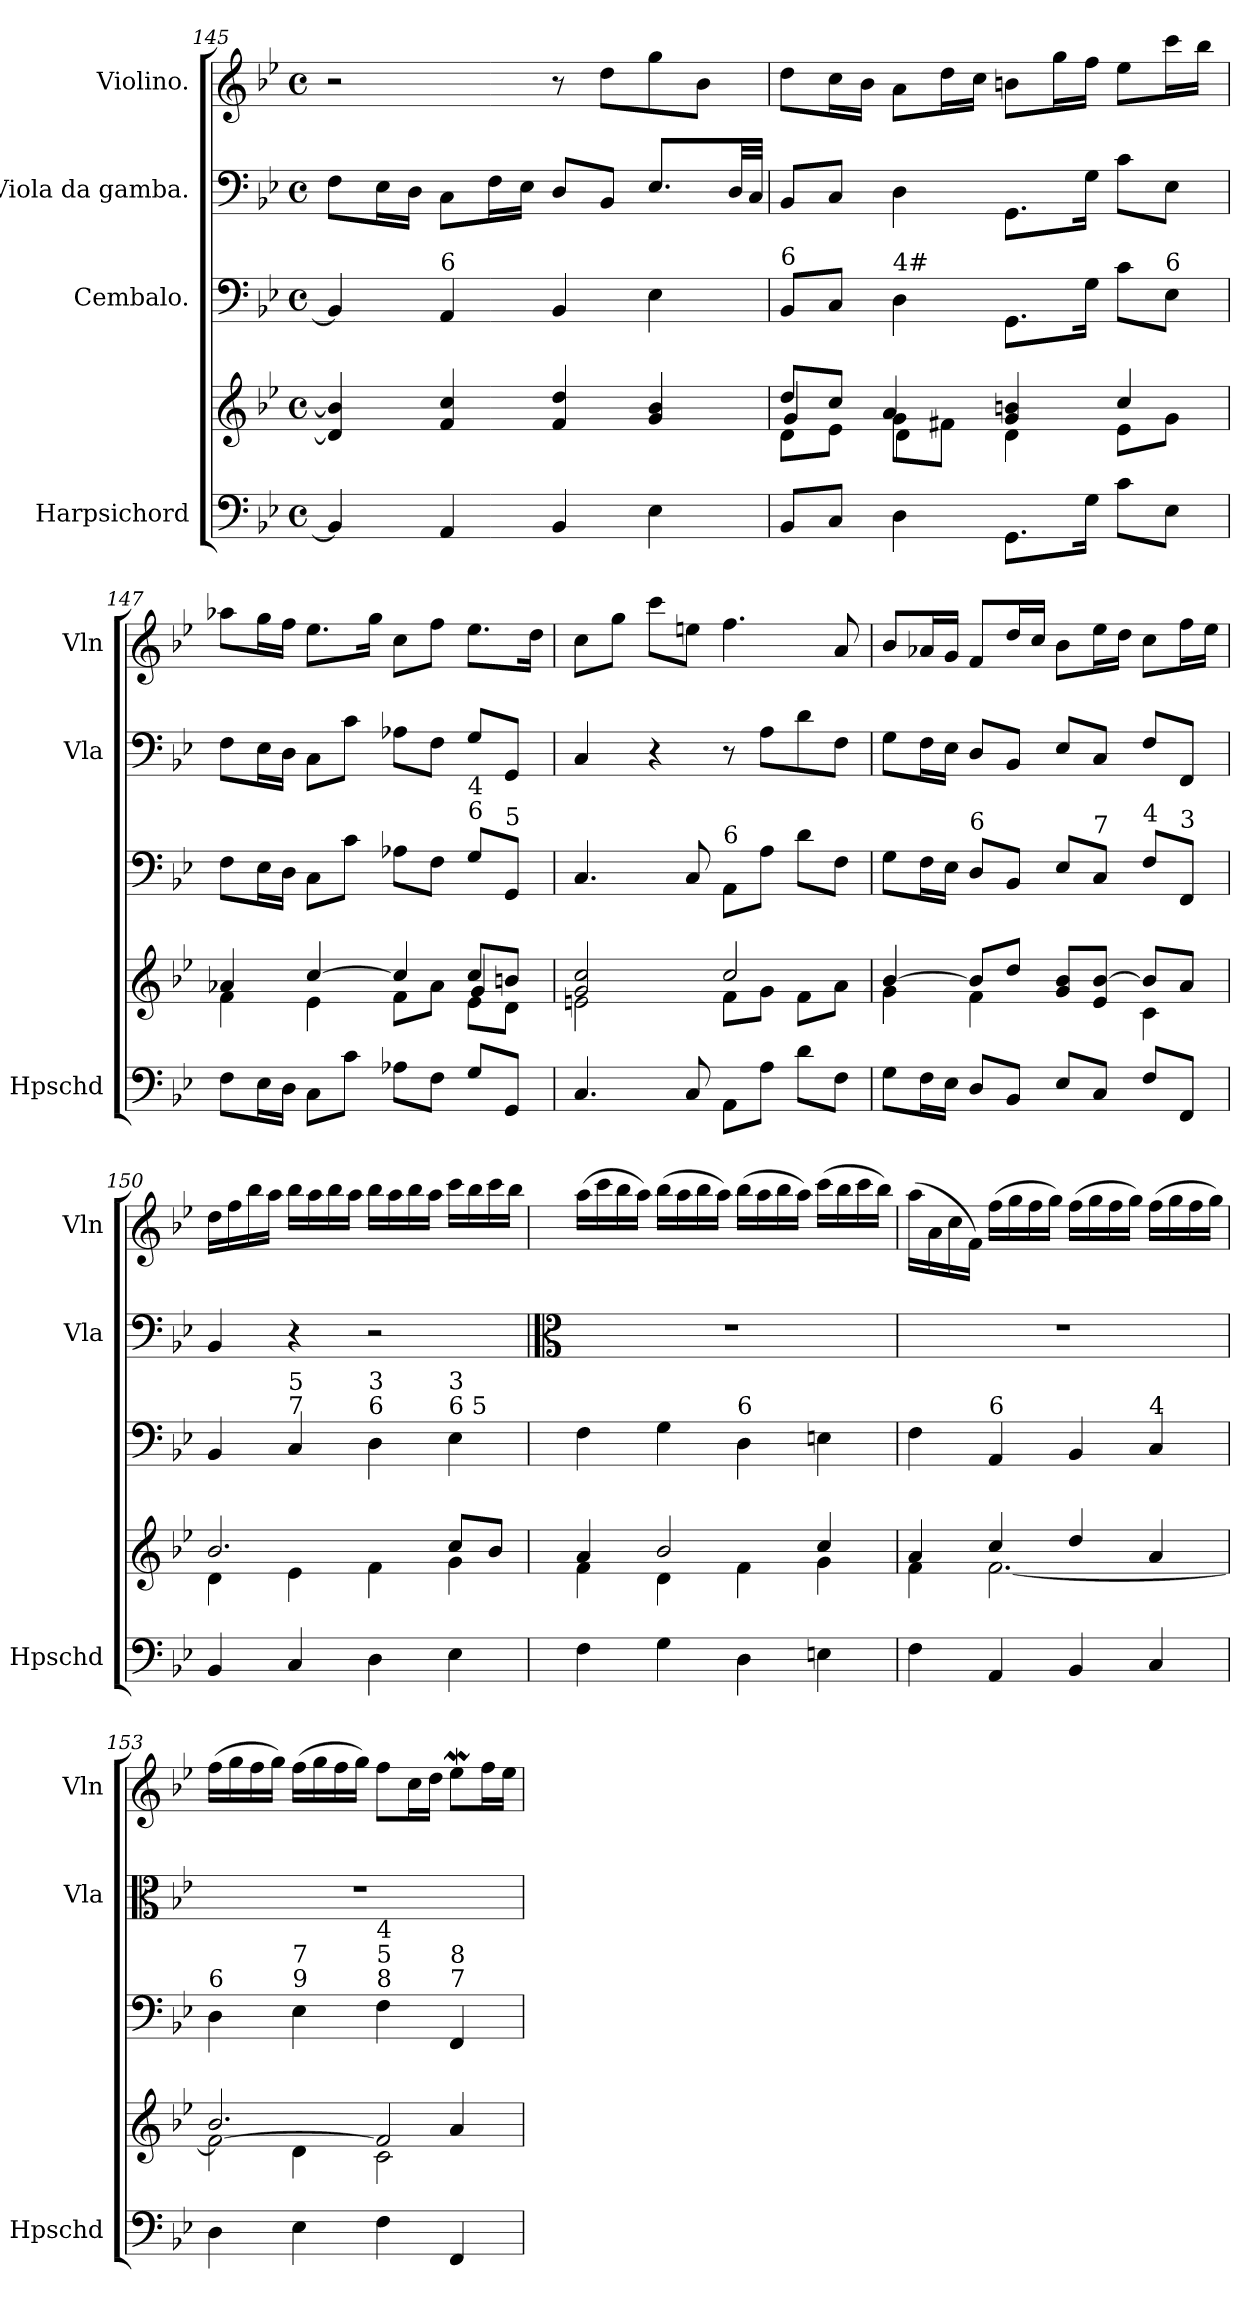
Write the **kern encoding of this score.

**kern	**kern	**kern	**kern	**kern
*part4	*part4	*part3	*part2	*part1
*staff5	*staff4	*staff3	*staff2	*staff1
*I"Harpsichord	*	*I"Cembalo.	*I"Viola da gamba.	*I"Violino.
*I'Hpschd	*	*	*I'Vla	*I'Vln
*clefF4	*clefG2	*clefF4	*clefF4	*clefG2
*k[b-e-]	*k[b-e-]	*k[b-e-]	*k[b-e-]	*k[b-e-]
*M4/4	*M4/4	*M4/4	*M4/4	*M4/4
*met(c)	*met(c)	*met(c)	*met(c)	*met(c)
=145	=145	=145	=145	=145
4BB-/]	4d/] 4b-/]	4BB-/]	8F\L	2r
.	.	.	16E-\L	.
.	.	.	16D\JJ	.
!	!	!LO:TX:a:t=6	!	!
4AA/	4f/ 4cc/	4AA/	8C\L	.
.	.	.	16F\L	.
.	.	.	16E-\JJ	.
4BB-/	4f/ 4dd/	4BB-/	8D/L	8r
.	.	.	8BB-/J	8dd\L
4E-\	4g/ 4b-/	4E-\	8.E-/L	8gg\
.	.	.	.	8b-\J
.	.	.	32D/LL	.
.	.	.	32C/JJJ	.
=146	=146	=146	=146	=146
*	*^	*	*	*
*	*	*^	*	*	*
!	!	!	!	!LO:TX:a:t=6	!	!
8BB-/L	8dd/L	8d\L	4g/	8BB-/L	8BB-/L	8dd\L
8C/J	8cc/J	8e-\J	.	8C/J	8C/J	16cc\L
.	.	.	.	.	.	16b-\JJ
!	!	!	!	!LO:TX:a:t=4#	!	!
4D\	8g\L	4d\	4a/	4D\	4D\	8a\L
.	8f#X\J	.	.	.	.	16dd\L
.	.	.	.	.	.	16cc\JJ
8.GG\L	4g/ 4bn/	4d\	2ryy	8.GG\L	8.GG\L	8bn\L
.	.	.	.	.	.	16gg\L
16G\Jk	.	.	.	16G\Jk	16G\Jk	16ff\JJ
8c\L	4cc/	8e-\L	.	8c\L	8c\L	8ee-\L
!	!	!	!	!LO:TX:a:t=6	!	!
8E-\J	.	8g\J	.	8E-\J	8E-\J	16ccc\L
.	.	.	.	.	.	16bb-\JJ
!!LO:LB:g=z
=147	=147	=147	=147	=147	=147	=147
8F\L	4a-X/	4f\	2.ryy	8F\L	8F\L	8aa-X\L
16E-\L	.	.	.	16E-\L	16E-\L	16gg\L
16D\JJ	.	.	.	16D\JJ	16D\JJ	16ff\JJ
8C\L	[4cc/	4e-\	.	8C\L	8C\L	8.ee-\L
8c\J	.	.	.	8c\J	8c\J	.
.	.	.	.	.	.	16gg\Jk
8A-X\L	4cc/]	8f\L	.	8A-X\L	8A-X\L	8cc\L
8F\J	.	8a-\J	.	8F\J	8F\J	8ff\J
!	!	!	!	!LO:TX:a:t=6	!	!
!	!	!	!	!LO:TX:a:t=4	!	!
8G/L	8cc/L	8e-\L	4g/	8G/L	8G/L	8.ee-\L
!	!	!	!	!LO:TX:a:t=5	!	!
8GG/J	8bn/J	8d\J	.	8GG/J	8GG/J	.
.	.	.	.	.	.	16dd\Jk
*	*	*v	*v	*	*	*
=148	=148	=148	=148	=148	=148
4.C/	2g/ 2cc/	2en\	4.C/	4C/	8cc\L
.	.	.	.	.	8gg\J
.	.	.	.	4r	8ccc\L
8C/	.	.	8C/	.	8een\J
!	!	!	!LO:TX:a:t=6	!	!
8AA\L	2cc/	8f\L	8AA\L	8r	4.ff\
8A\J	.	8g\J	8A\J	8A\L	.
8d\L	.	8f\L	8d\L	8d\	.
8F\J	.	8a\J	8F\J	8F\J	8a/
=149	=149	=149	=149	=149	=149
8G\L	[4b-/	4g\	8G\L	8G\L	8b-/L
16F\L	.	.	16F\L	16F\L	16a-X/L
16E-\JJ	.	.	16E-\JJ	16E-\JJ	16g/JJ
!	!	!	!LO:TX:a:t=6	!	!
8D/L	8b-/L]	4f\	8D/L	8D/L	8f/L
8BB-/J	8dd/J	.	8BB-/J	8BB-/J	16dd/L
.	.	.	.	.	16cc/JJ
8E-/L	8g/ 8b-/L	4ryy	8E-/L	8E-/L	8b-\L
!	!	!	!LO:TX:a:t=7	!	!
8C/J	8e-/ [8b-/J	.	8C/J	8C/J	16ee-\L
.	.	.	.	.	16dd\JJ
!	!	!	!LO:TX:a:t=4	!	!
8F/L	8b-/L]	4c\	8F/L	8F/L	8cc\L
!	!	!	!LO:TX:a:t=3	!	!
8FF/J	8a/J	.	8FF/J	8FF/J	16ff\L
.	.	.	.	.	16ee-\JJ
=150	=150	=150	=150	=150	=150
4BB-/	2.b-/	4d\	4BB-/	4BB-/	16dd\LL
.	.	.	.	.	16ff\
.	.	.	.	.	16bb-\
.	.	.	.	.	16aa\JJ
!	!	!	!LO:TX:a:t=7	!	!
!	!	!	!LO:TX:a:t=5	!	!
4C/	.	4e-\	4C/	4r	16bb-\LL
.	.	.	.	.	16aa\
.	.	.	.	.	16bb-\
.	.	.	.	.	16aa\JJ
!	!	!	!LO:TX:a:t=6	!	!
!	!	!	!LO:TX:a:t=3	!	!
4D\	.	4f\	4D\	2r	16bb-\LL
.	.	.	.	.	16aa\
.	.	.	.	.	16bb-\
.	.	.	.	.	16aa\JJ
!	!	!	!LO:TX:a:t=6       5	!	!
!	!	!	!LO:TX:a:t=3	!	!
4E-\	8cc/L	4g\	4E-\	.	16ccc\LL
.	.	.	.	.	16bb-\
.	8b-/J	.	.	.	16ccc\
.	.	.	.	.	16bb-\JJ
!!LO:PB:g=z
=151	=151	=151	=151	=151	=151
*	*	*	*	*clefC3	*
4F\	4a/	4f\	4F\	1r	(>16aa\LL
.	.	.	.	.	16ccc\
.	.	.	.	.	16bb-\
.	.	.	.	.	16aa\JJ)
4G\	2b-/	4d\	4G\	.	(>16bb-\LL
.	.	.	.	.	16aa\
.	.	.	.	.	16bb-\
.	.	.	.	.	16aa\JJ)
!	!	!	!LO:TX:a:t=6	!	!
4D\	.	4f\	4D\	.	(>16bb-\LL
.	.	.	.	.	16aa\
.	.	.	.	.	16bb-\
.	.	.	.	.	16aa\JJ)
4En\	4cc/	4g\	4En\	.	(>16ccc\LL
.	.	.	.	.	16bb-\
.	.	.	.	.	16ccc\
.	.	.	.	.	16bb-\JJ)
=152	=152	=152	=152	=152	=152
4F\	4a/	4f\	4F\	1r	(>16aa\LL
.	.	.	.	.	16a\
.	.	.	.	.	16cc\
.	.	.	.	.	16f\JJ)
!	!	!	!LO:TX:a:t=6	!	!
4AA/	4cc/	[2.f\	4AA/	.	(>16ff\LL
.	.	.	.	.	16gg\
.	.	.	.	.	16ff\
.	.	.	.	.	16gg\JJ)
4BB-/	4dd/	.	4BB-/	.	(>16ff\LL
.	.	.	.	.	16gg\
.	.	.	.	.	16ff\
.	.	.	.	.	16gg\JJ)
!	!	!	!LO:TX:a:t=4	!	!
4C/	4a/	.	4C/	.	(>16ff\LL
.	.	.	.	.	16gg\
.	.	.	.	.	16ff\
.	.	.	.	.	16gg\JJ)
=153	=153	=153	=153	=153	=153
*	*	*^	*	*	*
!	!	!	!	!LO:TX:a:t=6	!	!
4D\	2.b-/	4ryy	2f\_	4D\	1r	(>16ff\LL
.	.	.	.	.	.	16gg\
.	.	.	.	.	.	16ff\
.	.	.	.	.	.	16gg\JJ)
!	!	!	!	!LO:TX:a:t=9	!	!
!	!	!	!	!LO:TX:a:t=7	!	!
4E-\	.	4d\	.	4E-\	.	(>16ff\LL
.	.	.	.	.	.	16gg\
.	.	.	.	.	.	16ff\
.	.	.	.	.	.	16gg\JJ)
!	!	!	!	!LO:TX:a:t=8	!	!
!	!	!	!	!LO:TX:a:t=5	!	!
!	!	!	!	!LO:TX:a:t=4	!	!
4F\	.	2c\	2f/]	4F\	.	8ff\L
.	.	.	.	.	.	16cc\L
.	.	.	.	.	.	16dd\JJ
!	!	!	!	!LO:TX:a:t=7	!	!
!	!	!	!	!LO:TX:a:t=8	!	!
4FF/	4a/	.	.	4FF/	.	8ee-w\L
.	.	.	.	.	.	16ff\L
.	.	.	.	.	.	16ee-\JJ
*	*v	*v	*v	*	*	*
=	=	=	=	=
*-	*-	*-	*-	*-
